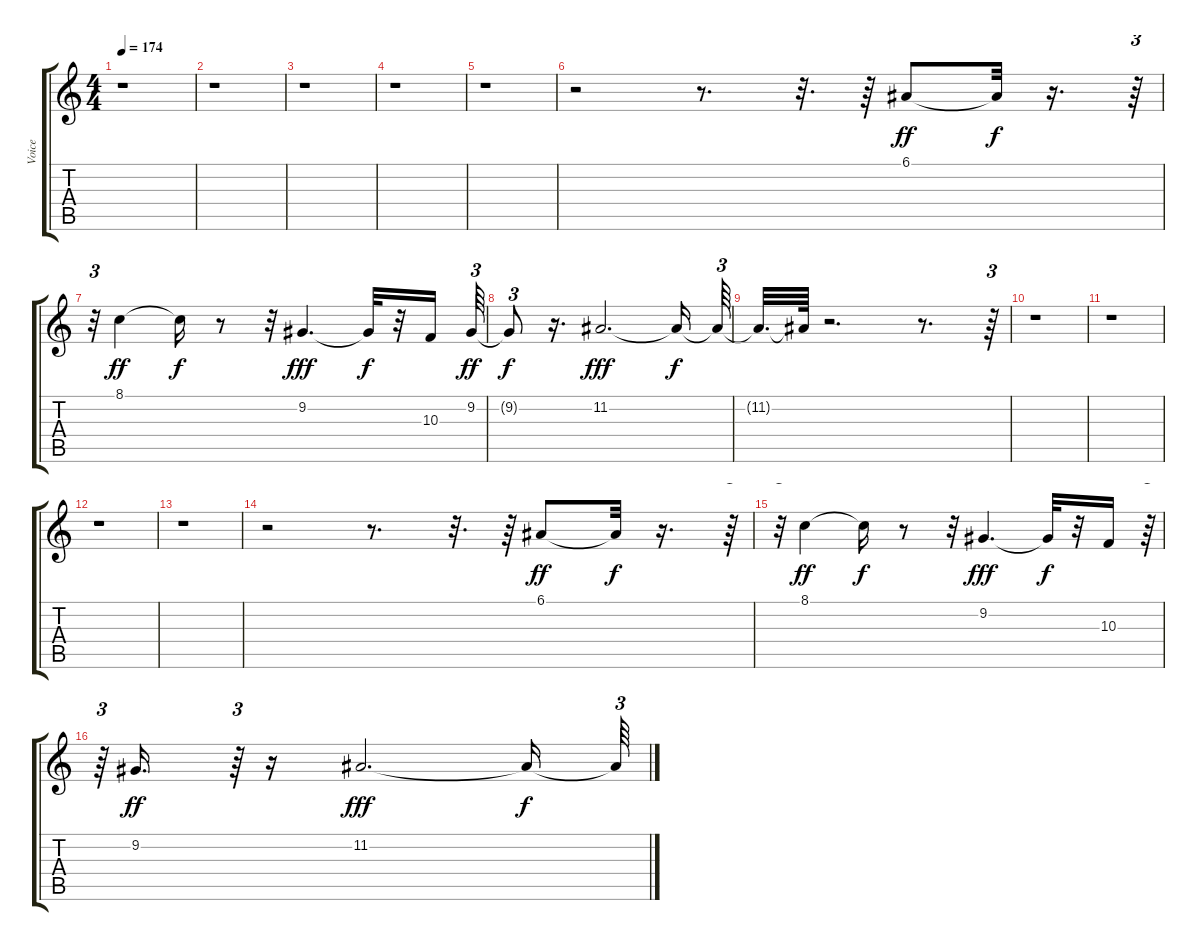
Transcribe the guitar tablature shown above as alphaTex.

\track ("Voice" "Voice") {instrument choiraahs}
\staff {score tabs}
\tuning (E4 B3 G3 D3 A2 E2) {hide}
\ts (4 4)
\tempo 174
\clef g2
\ks c
r.1{dy f} |
r.1 |
r.1 |
r.1 |
r.1 |
r.2 r.8{d} r.32{d} r.64 6.1.8{dy ff} 6.1{t}.32{dy f} r.16{d} r.64{tu (3 2)} |
r.32{tu (3 2)} 8.1.4{dy ff} 8.1{t}.16{dy f} r.8 r.32 9.2.4{d dy fff} 9.2{t}.32{dy f} r.32 10.3.16 9.2.64{tu (3 2) dy ff} |
9.2{t}.8{tu (3 2) dy f} r.16{d} 11.2.2{d dy fff} 11.2{t}.16{dy f} 11.2{t}.64{tu (3 2)} |
11.2{t}.32{d} 11.2{t}.64 r.2{d} r.8{d} r.64{tu (3 2)} |
r.1 |
r.1 |
r.1 |
r.1 |
r.2 r.8{d} r.32{d} r.64 6.1.8{dy ff} 6.1{t}.32{dy f} r.16{d} r.64{tu (3 2)} |
r.32{tu (3 2)} 8.1.4{dy ff} 8.1{t}.16{dy f} r.8 r.32 9.2.4{d dy fff} 9.2{t}.32{dy f} r.32 10.3.16 r.64{tu (3 2)} |
r.64{tu (3 2)} 9.2.16{d dy ff} r.64{tu (3 2)} r.16 11.2.2{d dy fff} 11.2{t}.16{dy f} 11.2{t}.64{tu (3 2)}
